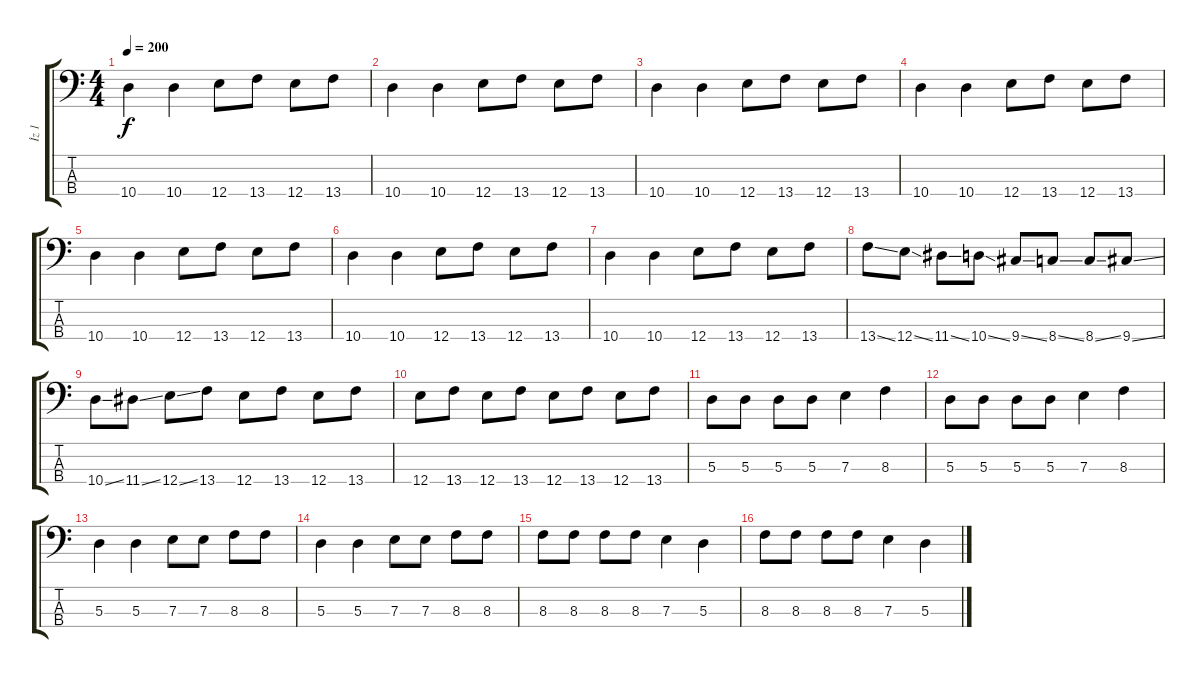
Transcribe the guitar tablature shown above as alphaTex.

\track ("İz 1" "İz 1") {instrument electricbassfinger}
\staff {score tabs}
\tuning (G2 D2 A1 E1) {hide}
\ts (4 4)
\tempo 200
\clef f4
\ks c
10.4.4{dy f} 10.4.4 12.4.8 13.4.8 12.4.8 13.4.8 |
10.4.4 10.4.4 12.4.8 13.4.8 12.4.8 13.4.8 |
10.4.4 10.4.4 12.4.8 13.4.8 12.4.8 13.4.8 |
10.4.4 10.4.4 12.4.8 13.4.8 12.4.8 13.4.8 |
10.4.4 10.4.4 12.4.8 13.4.8 12.4.8 13.4.8 |
10.4.4 10.4.4 12.4.8 13.4.8 12.4.8 13.4.8 |
10.4.4 10.4.4 12.4.8 13.4.8 12.4.8 13.4.8 |
13.4{ss}.8 12.4{ss}.8 11.4{ss}.8 10.4{ss}.8 9.4{ss}.8 8.4{ss}.8 8.4{ss}.8 9.4{ss}.8 |
10.4{ss}.8 11.4{ss}.8 12.4{ss}.8 13.4.8 12.4.8 13.4.8 12.4.8 13.4.8 |
12.4.8 13.4.8 12.4.8 13.4.8 12.4.8 13.4.8 12.4.8 13.4.8 |
5.3.8 5.3.8 5.3.8 5.3.8 7.3.4 8.3.4 |
5.3.8 5.3.8 5.3.8 5.3.8 7.3.4 8.3.4 |
5.3.4 5.3.4 7.3.8 7.3.8 8.3.8 8.3.8 |
5.3.4 5.3.4 7.3.8 7.3.8 8.3.8 8.3.8 |
8.3.8 8.3.8 8.3.8 8.3.8 7.3.4 5.3.4 |
8.3.8 8.3.8 8.3.8 8.3.8 7.3.4 5.3.4
